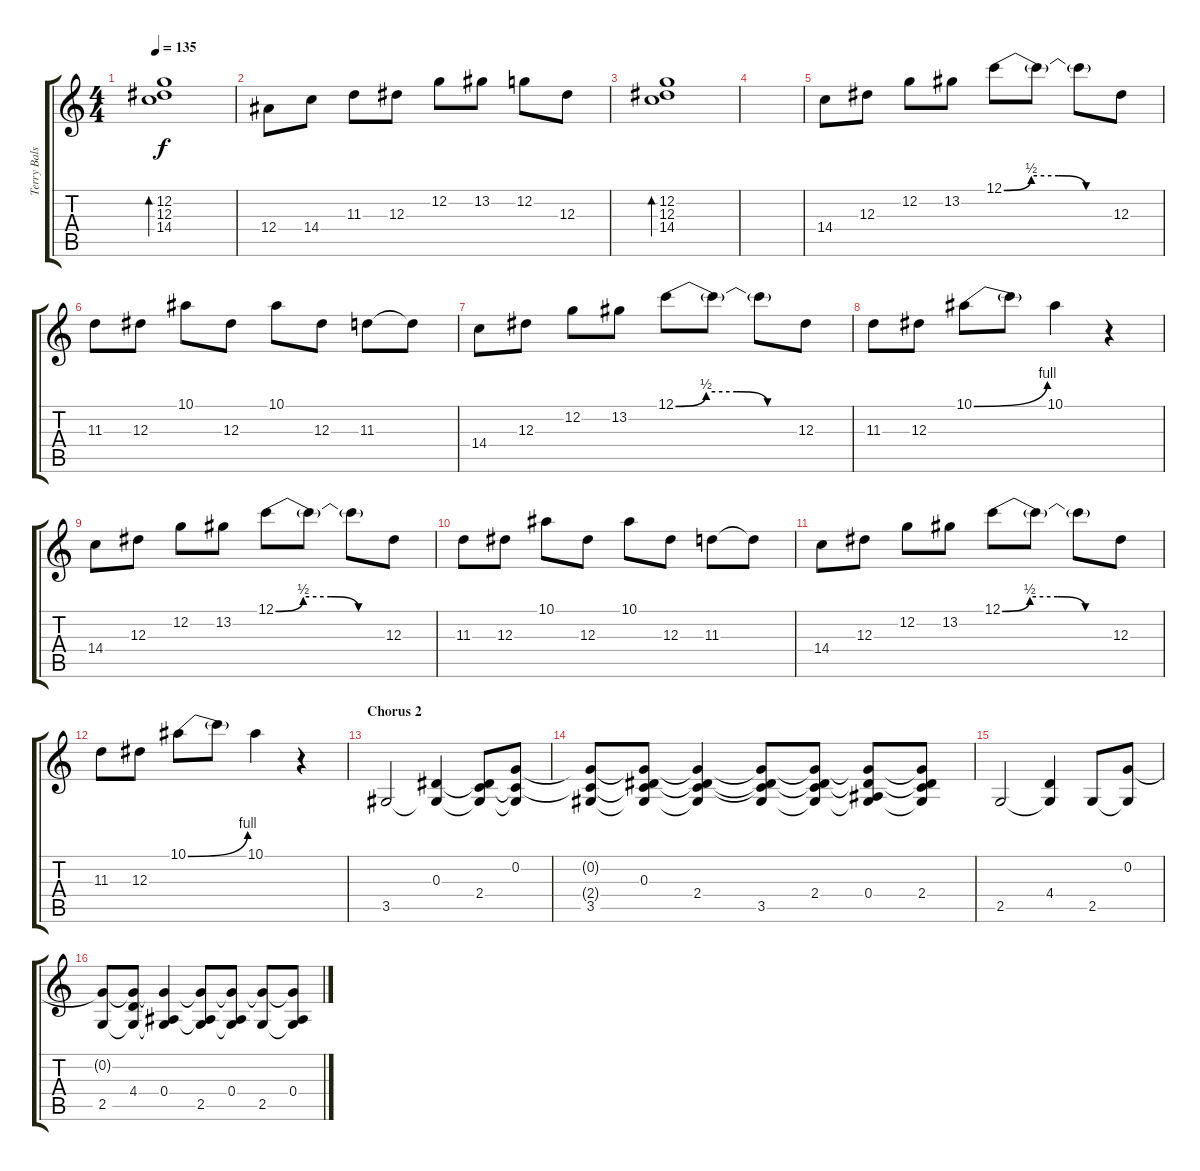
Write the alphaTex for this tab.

\track ("Terry Balsamo (Main Guitar)" "Terry Bals") {instrument distortionguitar}
\staff {score tabs}
\tuning (C4 G3 Eb3 Bb2 F2 C2) {hide}
\ts (4 4)
\tempo 135
\clef g2
\ks c
(12.2 12.3 14.4).1{bd 480 dy f instrument electricguitarjazz} |
12.4.8 14.4.8 11.3.8 12.3.8 12.2.8 13.2.8 12.2.8 12.3.8 |
(12.2 12.3 14.4).1{bd 480} |
|
14.4.8{instrument electricguitarjazz} 12.3.8 12.2.8 13.2.8 12.1{be (custom 0 0 15 2 30 2 45 0 60 0)}.8 12.1{t}.8 12.1{t}.8 12.3.8 |
11.3.8 12.3.8 10.1.8 12.3.8 10.1.8 12.3.8 11.3.8 11.3{t}.8 |
14.4.8 12.3.8 12.2.8 13.2.8 12.1{be (custom 0 0 15 2 30 2 45 0 60 0)}.8 12.1{t}.8 12.1{t}.8 12.3.8 |
11.3.8 12.3.8 10.1{be (bend 0 0 60 4)}.8 10.1{t}.8 10.1.4 r.4 |
14.4.8{instrument electricguitarjazz} 12.3.8 12.2.8 13.2.8 12.1{be (custom 0 0 15 2 30 2 45 0 60 0)}.8 12.1{t}.8 12.1{t}.8 12.3.8 |
11.3.8 12.3.8 10.1.8 12.3.8 10.1.8 12.3.8 11.3.8 11.3{t}.8 |
14.4.8 12.3.8 12.2.8 13.2.8 12.1{be (custom 0 0 15 2 30 2 45 0 60 0)}.8 12.1{t}.8 12.1{t}.8 12.3.8 |
11.3.8 12.3.8 10.1{be (bend 0 0 60 4)}.8 10.1{t}.8 10.1.4 r.4 |
\section ("" "Chorus 2")
3.5.2{volume 16 instrument distortionguitar} (0.3 3.5{t}).4 (0.3{t} 2.4 3.5{t}).8 (0.2 2.4{t} 3.5{t}).8 |
(0.2{t} 2.4{t} 3.5).8 (0.2{t} 0.3 2.4{t} 3.5{t}).8 (0.2{t} 0.3{t} 2.4 3.5{t}).4 (0.2{t} 0.3{t} 2.4{t} 3.5).8 (0.2{t} 0.3{t} 2.4 3.5{t}).8 (0.2{t} 0.3{t} 0.4 3.5{t}).8 (0.2{t} 0.3{t} 2.4 3.5{t}).8 |
2.5.2 (4.4 2.5{t}).4 2.5.8 (0.2 2.5{t}).8 |
(0.2{t} 2.5).8 (0.2{t} 4.4 2.5{t}).8 (0.2{t} 0.4 2.5{t}).4 (0.2{t} 0.4{t} 2.5).8 (0.2{t} 0.4 2.5{t}).8 (0.2{t} 2.5).8 (0.2{t} 0.4 2.5{t}).8
